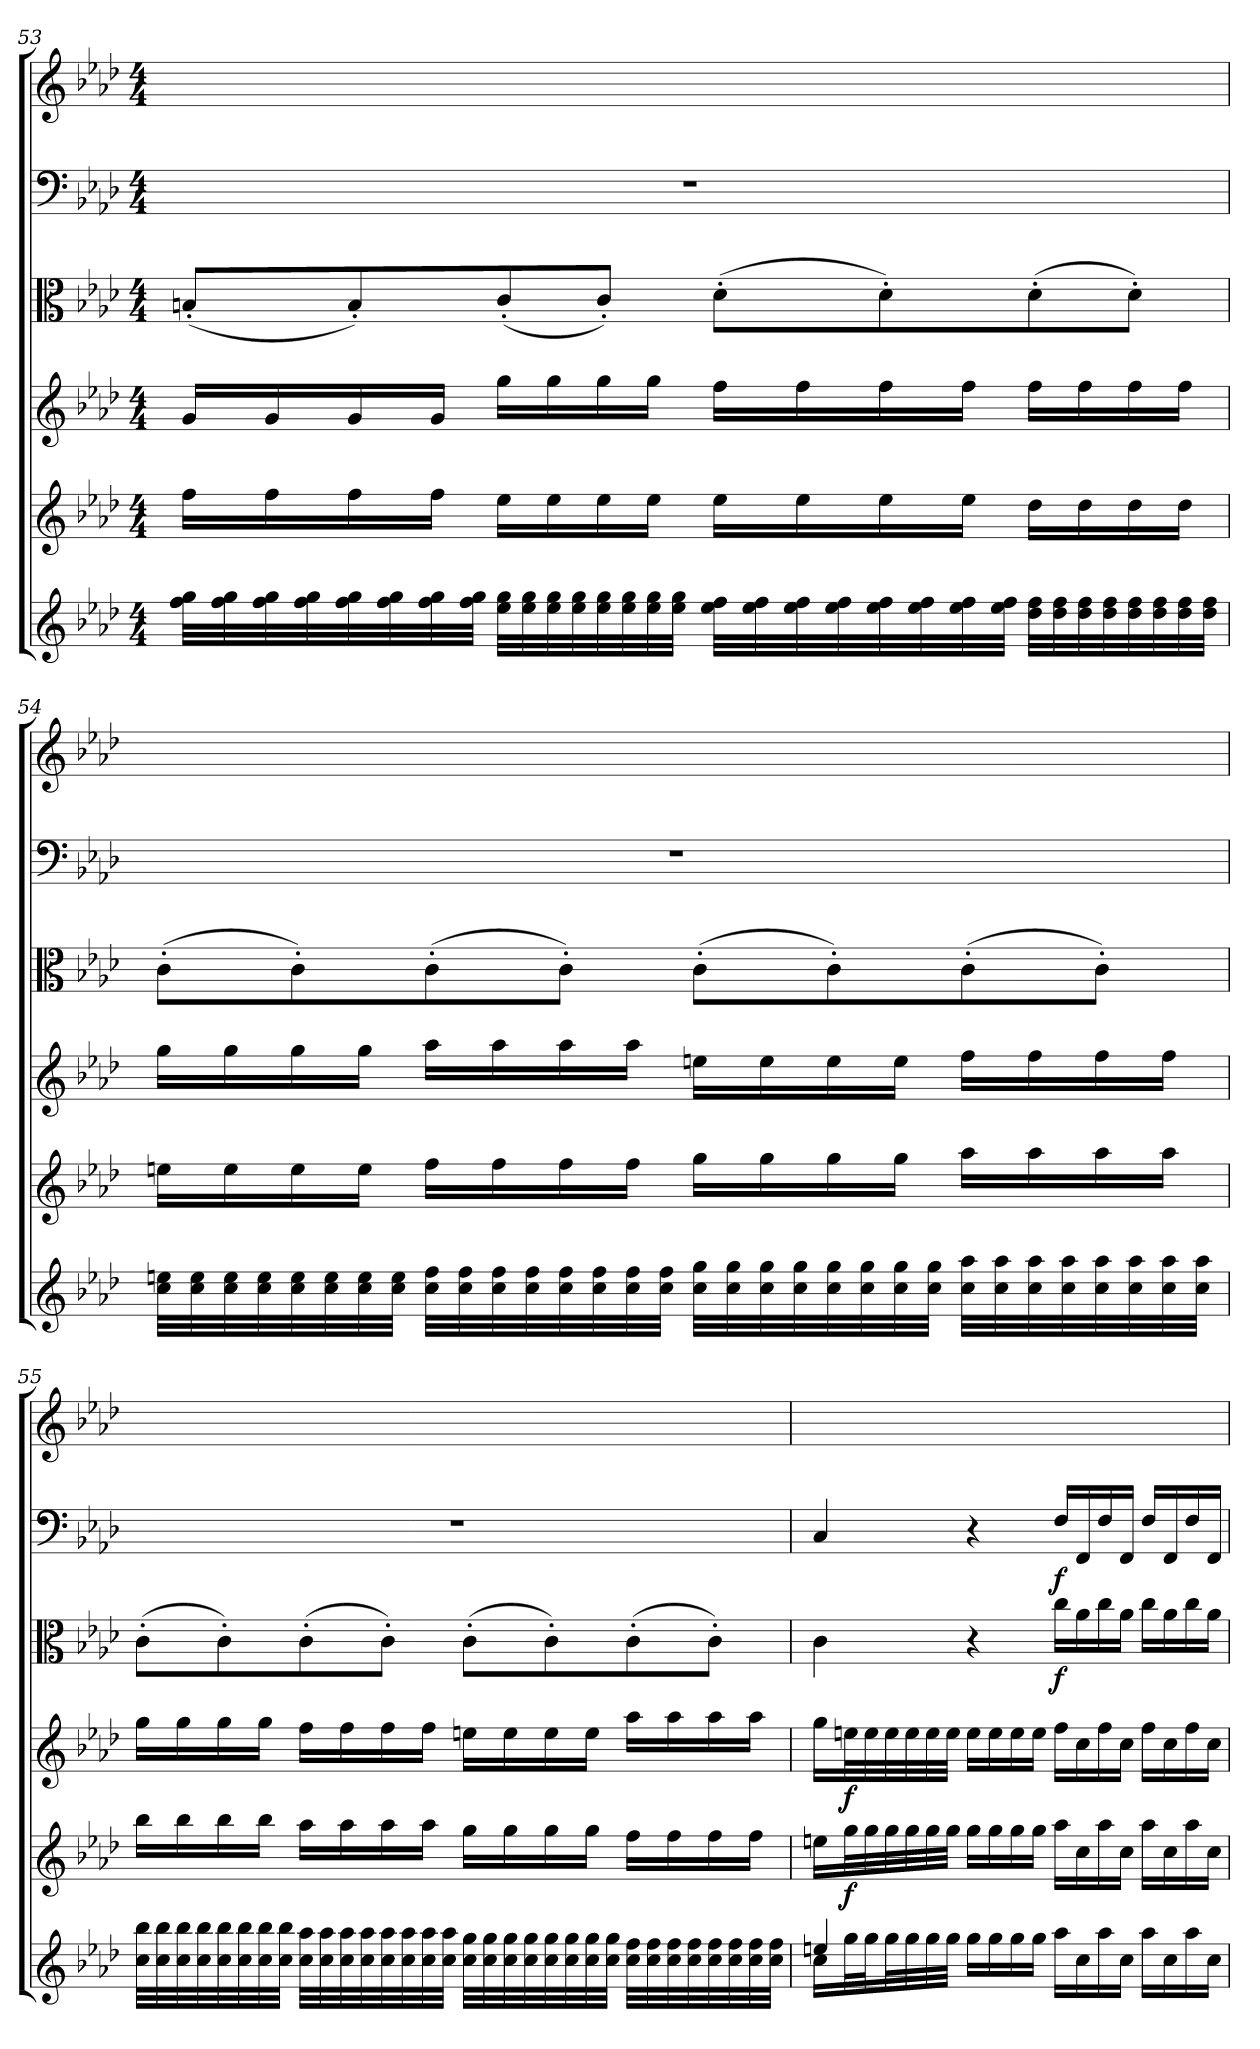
**kern	**kern	**dynam	**kern	**dynam	**kern	**dynam	**kern	**dynam	**kern
*part6	*part5	*part5	*part4	*part4	*part3	*part3	*part2	*part2	*part1
*staff6	*staff5	*staff5	*staff4	*staff4	*staff3	*staff3	*staff2	*staff2	*staff1
*clefG2	*clefG2	*	*clefG2	*	*clefC3	*	*clefF4	*	*clefG2
*k[b-e-a-d-]	*k[b-e-a-d-]	*	*k[b-e-a-d-]	*	*k[b-e-a-d-]	*	*k[b-e-a-d-]	*	*k[b-e-a-d-]
*f:	*f:	*	*f:	*	*f:	*	*f:	*	*f:
*M4/4	*M4/4	*	*M4/4	*	*M4/4	*	*M4/4	*	*M4/4
=53	=53	=53	=53	=53	=53	=53	=53	=53	=53
32ff\ 32gg\LLL	16ff\LL	.	16g/LL	.	(8Bn'/L	.	1r	.	1ryy
32ff\ 32gg\	.	.	.	.	.	.	.	.	.
32ff\ 32gg\	16ff\	.	16g/	.	.	.	.	.	.
32ff\ 32gg\	.	.	.	.	.	.	.	.	.
32ff\ 32gg\	16ff\	.	16g/	.	8B'/)	.	.	.	.
32ff\ 32gg\	.	.	.	.	.	.	.	.	.
32ff\ 32gg\	16ff\JJ	.	16g/JJ	.	.	.	.	.	.
32ff\ 32gg\JJJ	.	.	.	.	.	.	.	.	.
32ee-\ 32gg\LLL	16ee-\LL	.	16gg\LL	.	(8c'/	.	.	.	.
32ee-\ 32gg\	.	.	.	.	.	.	.	.	.
32ee-\ 32gg\	16ee-\	.	16gg\	.	.	.	.	.	.
32ee-\ 32gg\	.	.	.	.	.	.	.	.	.
32ee-\ 32gg\	16ee-\	.	16gg\	.	8c'/J)	.	.	.	.
32ee-\ 32gg\	.	.	.	.	.	.	.	.	.
32ee-\ 32gg\	16ee-\JJ	.	16gg\JJ	.	.	.	.	.	.
32ee-\ 32gg\JJJ	.	.	.	.	.	.	.	.	.
32ee-\ 32ff\LLL	16ee-\LL	.	16ff\LL	.	(8d-'\L	.	.	.	.
32ee-\ 32ff\	.	.	.	.	.	.	.	.	.
32ee-\ 32ff\	16ee-\	.	16ff\	.	.	.	.	.	.
32ee-\ 32ff\	.	.	.	.	.	.	.	.	.
32ee-\ 32ff\	16ee-\	.	16ff\	.	8d-'\)	.	.	.	.
32ee-\ 32ff\	.	.	.	.	.	.	.	.	.
32ee-\ 32ff\	16ee-\JJ	.	16ff\JJ	.	.	.	.	.	.
32ee-\ 32ff\JJJ	.	.	.	.	.	.	.	.	.
32dd-\ 32ff\LLL	16dd-\LL	.	16ff\LL	.	(8d-'\	.	.	.	.
32dd-\ 32ff\	.	.	.	.	.	.	.	.	.
32dd-\ 32ff\	16dd-\	.	16ff\	.	.	.	.	.	.
32dd-\ 32ff\	.	.	.	.	.	.	.	.	.
32dd-\ 32ff\	16dd-\	.	16ff\	.	8d-'\J)	.	.	.	.
32dd-\ 32ff\	.	.	.	.	.	.	.	.	.
32dd-\ 32ff\	16dd-\JJ	.	16ff\JJ	.	.	.	.	.	.
32dd-\ 32ff\JJJ	.	.	.	.	.	.	.	.	.
=54	=54	=54	=54	=54	=54	=54	=54	=54	=54
32cc\ 32een\LLL	16een\LL	.	16gg\LL	.	(8c'\L	.	1r	.	1ryy
32cc\ 32ee\	.	.	.	.	.	.	.	.	.
32cc\ 32ee\	16ee\	.	16gg\	.	.	.	.	.	.
32cc\ 32ee\	.	.	.	.	.	.	.	.	.
32cc\ 32ee\	16ee\	.	16gg\	.	8c'\)	.	.	.	.
32cc\ 32ee\	.	.	.	.	.	.	.	.	.
32cc\ 32ee\	16ee\JJ	.	16gg\JJ	.	.	.	.	.	.
32cc\ 32ee\JJJ	.	.	.	.	.	.	.	.	.
32cc\ 32ff\LLL	16ff\LL	.	16aa-\LL	.	(8c'\	.	.	.	.
32cc\ 32ff\	.	.	.	.	.	.	.	.	.
32cc\ 32ff\	16ff\	.	16aa-\	.	.	.	.	.	.
32cc\ 32ff\	.	.	.	.	.	.	.	.	.
32cc\ 32ff\	16ff\	.	16aa-\	.	8c'\J)	.	.	.	.
32cc\ 32ff\	.	.	.	.	.	.	.	.	.
32cc\ 32ff\	16ff\JJ	.	16aa-\JJ	.	.	.	.	.	.
32cc\ 32ff\JJJ	.	.	.	.	.	.	.	.	.
32cc\ 32gg\LLL	16gg\LL	.	16een\LL	.	(8c'\L	.	.	.	.
32cc\ 32gg\	.	.	.	.	.	.	.	.	.
32cc\ 32gg\	16gg\	.	16ee\	.	.	.	.	.	.
32cc\ 32gg\	.	.	.	.	.	.	.	.	.
32cc\ 32gg\	16gg\	.	16ee\	.	8c'\)	.	.	.	.
32cc\ 32gg\	.	.	.	.	.	.	.	.	.
32cc\ 32gg\	16gg\JJ	.	16ee\JJ	.	.	.	.	.	.
32cc\ 32gg\JJJ	.	.	.	.	.	.	.	.	.
32cc\ 32aa-\LLL	16aa-\LL	.	16ff\LL	.	(8c'\	.	.	.	.
32cc\ 32aa-\	.	.	.	.	.	.	.	.	.
32cc\ 32aa-\	16aa-\	.	16ff\	.	.	.	.	.	.
32cc\ 32aa-\	.	.	.	.	.	.	.	.	.
32cc\ 32aa-\	16aa-\	.	16ff\	.	8c'\J)	.	.	.	.
32cc\ 32aa-\	.	.	.	.	.	.	.	.	.
32cc\ 32aa-\	16aa-\JJ	.	16ff\JJ	.	.	.	.	.	.
32cc\ 32aa-\JJJ	.	.	.	.	.	.	.	.	.
=55	=55	=55	=55	=55	=55	=55	=55	=55	=55
32cc\ 32bb-\LLL	16bb-\LL	.	16gg\LL	.	(8c'\L	.	1r	.	1ryy
32cc\ 32bb-\	.	.	.	.	.	.	.	.	.
32cc\ 32bb-\	16bb-\	.	16gg\	.	.	.	.	.	.
32cc\ 32bb-\	.	.	.	.	.	.	.	.	.
32cc\ 32bb-\	16bb-\	.	16gg\	.	8c'\)	.	.	.	.
32cc\ 32bb-\	.	.	.	.	.	.	.	.	.
32cc\ 32bb-\	16bb-\JJ	.	16gg\JJ	.	.	.	.	.	.
32cc\ 32bb-\JJJ	.	.	.	.	.	.	.	.	.
32cc\ 32aa-\LLL	16aa-\LL	.	16ff\LL	.	(8c'\	.	.	.	.
32cc\ 32aa-\	.	.	.	.	.	.	.	.	.
32cc\ 32aa-\	16aa-\	.	16ff\	.	.	.	.	.	.
32cc\ 32aa-\	.	.	.	.	.	.	.	.	.
32cc\ 32aa-\	16aa-\	.	16ff\	.	8c'\J)	.	.	.	.
32cc\ 32aa-\	.	.	.	.	.	.	.	.	.
32cc\ 32aa-\	16aa-\JJ	.	16ff\JJ	.	.	.	.	.	.
32cc\ 32aa-\JJJ	.	.	.	.	.	.	.	.	.
32cc\ 32gg\LLL	16gg\LL	.	16een\LL	.	(8c'\L	.	.	.	.
32cc\ 32gg\	.	.	.	.	.	.	.	.	.
32cc\ 32gg\	16gg\	.	16ee\	.	.	.	.	.	.
32cc\ 32gg\	.	.	.	.	.	.	.	.	.
32cc\ 32gg\	16gg\	.	16ee\	.	8c'\)	.	.	.	.
32cc\ 32gg\	.	.	.	.	.	.	.	.	.
32cc\ 32gg\	16gg\JJ	.	16ee\JJ	.	.	.	.	.	.
32cc\ 32gg\JJJ	.	.	.	.	.	.	.	.	.
32cc\ 32ff\LLL	16ff\LL	.	16aa-\LL	.	(8c'\	.	.	.	.
32cc\ 32ff\	.	.	.	.	.	.	.	.	.
32cc\ 32ff\	16ff\	.	16aa-\	.	.	.	.	.	.
32cc\ 32ff\	.	.	.	.	.	.	.	.	.
32cc\ 32ff\	16ff\	.	16aa-\	.	8c'\J)	.	.	.	.
32cc\ 32ff\	.	.	.	.	.	.	.	.	.
32cc\ 32ff\	16ff\JJ	.	16aa-\JJ	.	.	.	.	.	.
32cc\ 32ff\JJJ	.	.	.	.	.	.	.	.	.
=56	=56	=56	=56	=56	=56	=56	=56	=56	=56
*^	*	*	*	*	*	*	*	*	*
4een/	16cc\LL	16een\LL	.	16gg\LL	.	4c\	.	4C/	.	1ryy
.	32gg\L	32gg\L	f	32een\L	f	.	.	.	.	.
.	32gg\J	32gg\	.	32ee\	.	.	.	.	.	.
.	32gg\L	32gg\	.	32ee\	.	.	.	.	.	.
.	32gg\	32gg\	.	32ee\	.	.	.	.	.	.
.	32gg\	32gg\	.	32ee\	.	.	.	.	.	.
.	32gg\JJJ	32gg\JJJ	.	32ee\JJJ	.	.	.	.	.	.
2ryy	16gg\LL	16gg\LL	.	16ee\LL	.	4r	.	4r	.	.
.	16gg\	16gg\	.	16ee\	.	.	.	.	.	.
.	16gg\	16gg\	.	16ee\	.	.	.	.	.	.
.	16gg\JJ	16gg\JJ	.	16ee\JJ	.	.	.	.	.	.
.	16aa-\LL	16aa-\LL	.	16ff\LL	.	16cc\LL	f	16F/LL	f	.
.	16cc\	16cc\	.	16cc\	.	16a-\	.	16FF/	.	.
.	16aa-\	16aa-\	.	16ff\	.	16cc\	.	16F/	.	.
.	16cc\JJ	16cc\JJ	.	16cc\JJ	.	16a-\JJ	.	16FF/JJ	.	.
4ryy	16aa-\LL	16aa-\LL	.	16ff\LL	.	16cc\LL	.	16F/LL	.	.
.	16cc\	16cc\	.	16cc\	.	16a-\	.	16FF/	.	.
.	16aa-\	16aa-\	.	16ff\	.	16cc\	.	16F/	.	.
.	16cc\JJ	16cc\JJ	.	16cc\JJ	.	16a-\JJ	.	16FF/JJ	.	.
*v	*v	*	*	*	*	*	*	*	*	*
=	=	=	=	=	=	=	=	=	=
*-	*-	*-	*-	*-	*-	*-	*-	*-	*-
